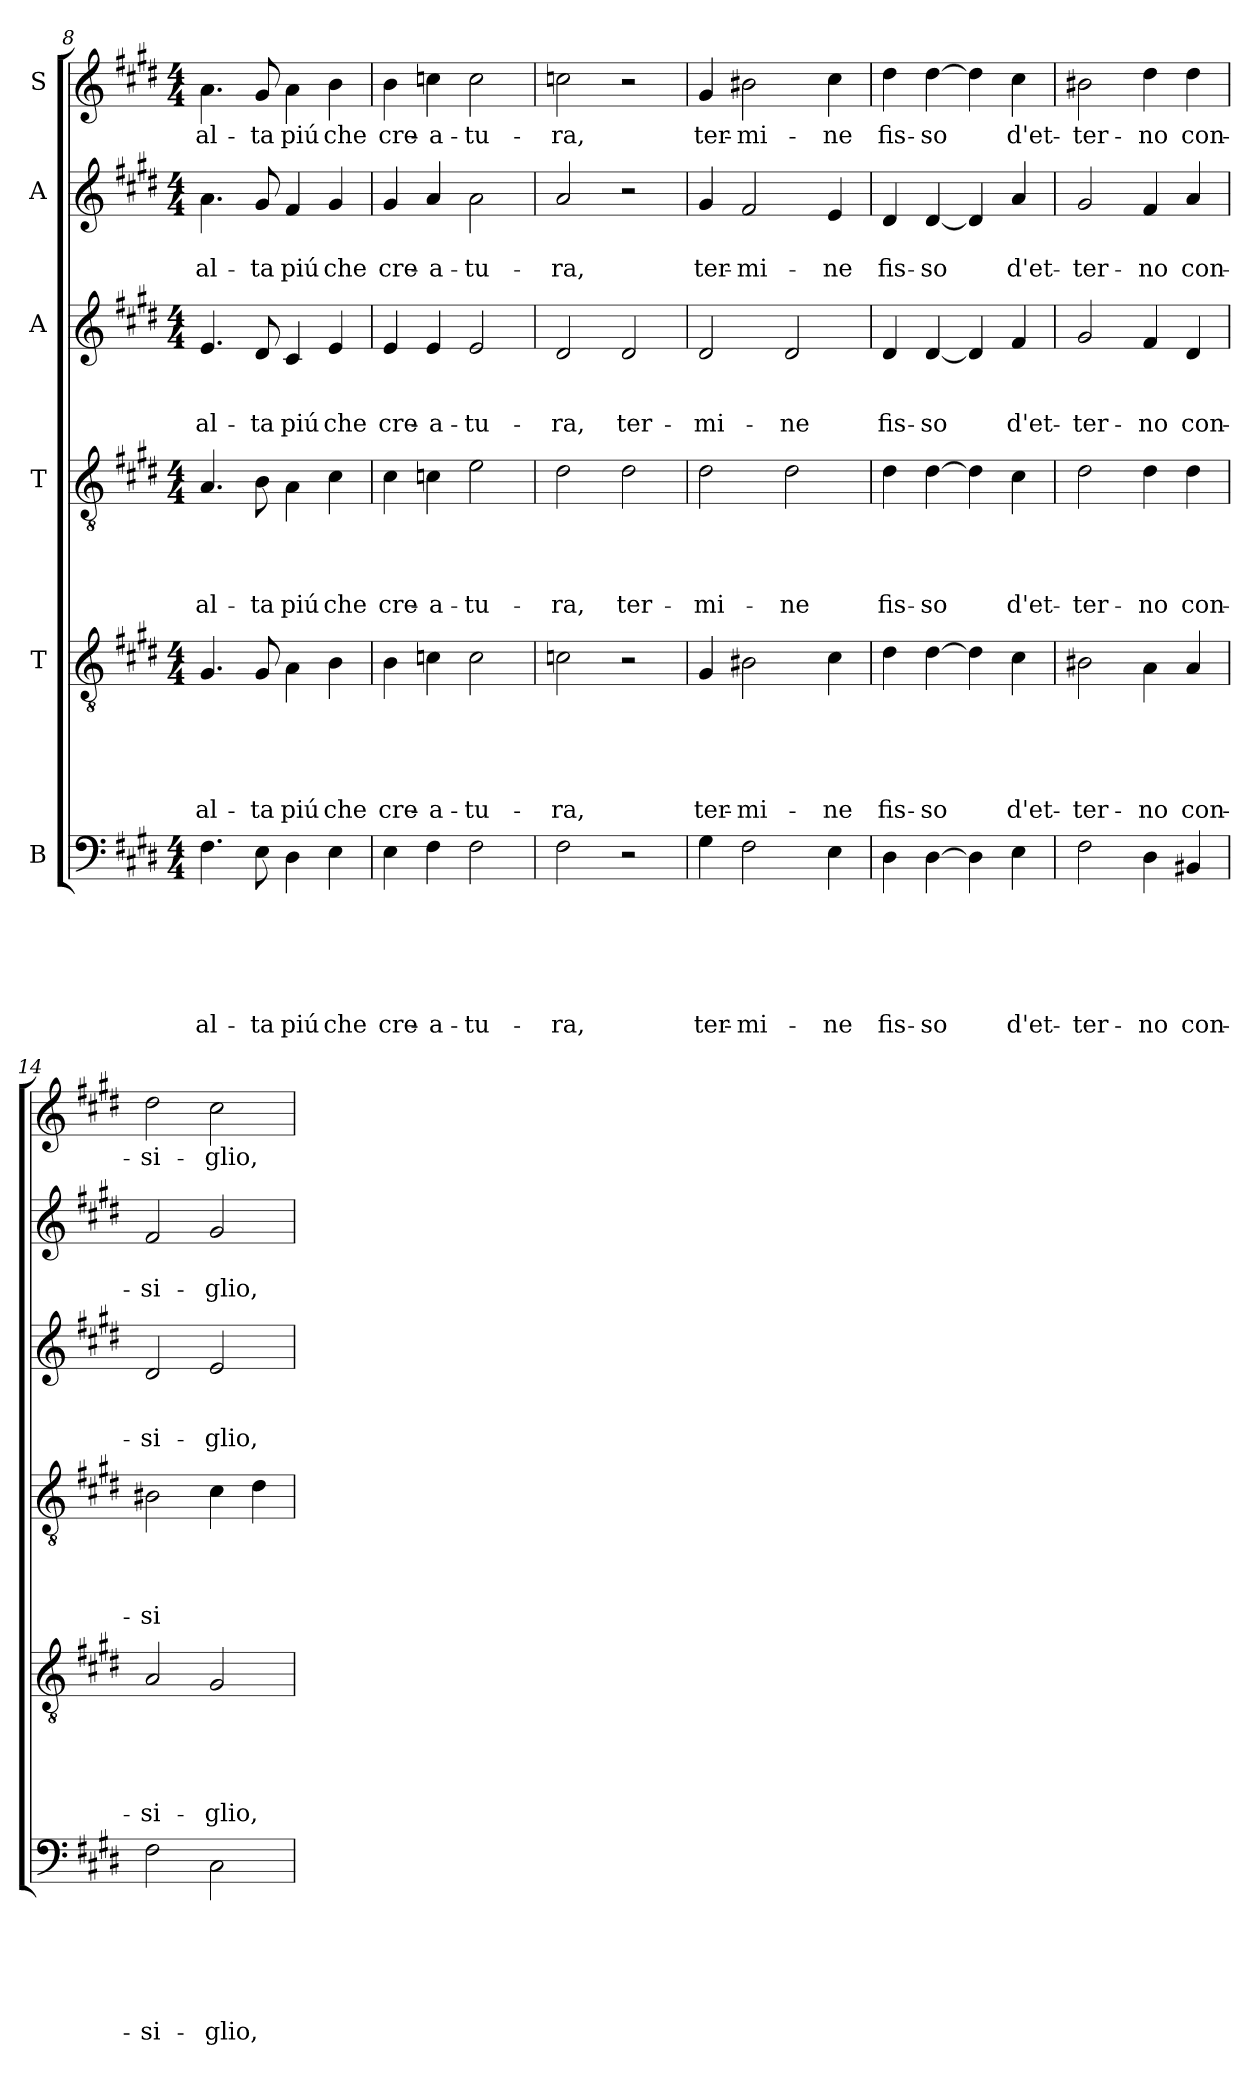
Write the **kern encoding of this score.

**kern	**text	**text	**text	**text	**text	**text	**kern	**text	**text	**text	**text	**text	**kern	**text	**text	**text	**text	**kern	**text	**text	**text	**kern	**text	**text	**kern	**text
*part6	*part6	*part6	*part6	*part6	*part6	*part6	*part5	*part5	*part5	*part5	*part5	*part5	*part4	*part4	*part4	*part4	*part4	*part3	*part3	*part3	*part3	*part2	*part2	*part2	*part1	*part1
*staff6	*staff6	*staff6	*staff6	*staff6	*staff6	*staff6	*staff5	*staff5	*staff5	*staff5	*staff5	*staff5	*staff4	*staff4	*staff4	*staff4	*staff4	*staff3	*staff3	*staff3	*staff3	*staff2	*staff2	*staff2	*staff1	*staff1
*I"B	*	*	*	*	*	*	*I"T	*	*	*	*	*	*I"T	*	*	*	*	*I"A	*	*	*	*I"A	*	*	*I"S	*
*clefF4	*	*	*	*	*	*	*clefGv2	*	*	*	*	*	*clefGv2	*	*	*	*	*clefG2	*	*	*	*clefG2	*	*	*clefG2	*
*k[f#c#g#d#]	*	*	*	*	*	*	*k[f#c#g#d#]	*	*	*	*	*	*k[f#c#g#d#]	*	*	*	*	*k[f#c#g#d#]	*	*	*	*k[f#c#g#d#]	*	*	*k[f#c#g#d#]	*
*E:	*	*	*	*	*	*	*E:	*	*	*	*	*	*E:	*	*	*	*	*E:	*	*	*	*E:	*	*	*E:	*
*M4/4	*	*	*	*	*	*	*M4/4	*	*	*	*	*	*M4/4	*	*	*	*	*M4/4	*	*	*	*M4/4	*	*	*M4/4	*
=8	=8	=8	=8	=8	=8	=8	=8	=8	=8	=8	=8	=8	=8	=8	=8	=8	=8	=8	=8	=8	=8	=8	=8	=8	=8	=8
!	!	!	!	!	!	!LO:LY:b:rj	!	!	!	!	!	!LO:LY:b:rj	!	!	!	!	!LO:LY:b:rj	!	!	!	!LO:LY:b:rj	!	!	!LO:LY:b:rj	!	!LO:LY:b:rj
4.F#\	.	.	.	.	.	al-	4.G#/	.	.	.	.	al-	4.A/	.	.	.	al-	4.e/	.	.	al-	4.a\	.	al-	4.a\	al-
!	!	!	!	!	!	!LO:LY:b:rj	!	!	!	!	!	!LO:LY:b:rj	!	!	!	!	!LO:LY:b:rj	!	!	!	!LO:LY:b:rj	!	!	!LO:LY:b:rj	!	!LO:LY:b:rj
8E\	.	.	.	.	.	-ta	8G#/	.	.	.	.	-ta	8B\	.	.	.	-ta	8d#/	.	.	-ta	8g#/	.	-ta	8g#/	-ta
!	!	!	!	!	!	!LO:LY:b	!	!	!	!	!	!LO:LY:b	!	!	!	!	!LO:LY:b	!	!	!	!LO:LY:b	!	!	!LO:LY:b	!	!LO:LY:b
4D#\	.	.	.	.	.	piú	4A\	.	.	.	.	piú	4A\	.	.	.	piú	4c#/	.	.	piú	4f#/	.	piú	4a\	piú
!	!	!	!	!	!	!LO:LY:b	!	!	!	!	!	!LO:LY:b	!	!	!	!	!LO:LY:b	!	!	!	!LO:LY:b	!	!	!LO:LY:b	!	!LO:LY:b
4E\	.	.	.	.	.	che	4B\	.	.	.	.	che	4c#\	.	.	.	che	4e/	.	.	che	4g#/	.	che	4b\	che
=9	=9	=9	=9	=9	=9	=9	=9	=9	=9	=9	=9	=9	=9	=9	=9	=9	=9	=9	=9	=9	=9	=9	=9	=9	=9	=9
!	!	!	!	!	!	!LO:LY:b	!	!	!	!	!	!LO:LY:b	!	!	!	!	!LO:LY:b	!	!	!	!LO:LY:b	!	!	!LO:LY:b	!	!LO:LY:b
4E\	.	.	.	.	.	cre-	4B\	.	.	.	.	cre-	4c#\	.	.	.	cre-	4e/	.	.	cre-	4g#/	.	cre-	4b\	cre-
!	!	!	!	!	!	!LO:LY:b:rj	!	!	!	!	!	!LO:LY:b:rj	!	!	!	!	!LO:LY:b:rj	!	!	!	!LO:LY:b:rj	!	!	!LO:LY:b:rj	!	!LO:LY:b:rj
4F#\	.	.	.	.	.	-a-	4cn\	.	.	.	.	-a-	4cn\	.	.	.	-a-	4e/	.	.	-a-	4a/	.	-a-	4ccn\	-a-
!	!	!	!	!	!	!LO:LY:b	!	!	!	!	!	!LO:LY:b	!	!	!	!	!LO:LY:b	!	!	!	!LO:LY:b	!	!	!LO:LY:b	!	!LO:LY:b
2F#\	.	.	.	.	.	-tu-	2c\	.	.	.	.	-tu-	2e\	.	.	.	-tu-	2e/	.	.	-tu-	2a\	.	-tu-	2cc\	-tu-
=10	=10	=10	=10	=10	=10	=10	=10	=10	=10	=10	=10	=10	=10	=10	=10	=10	=10	=10	=10	=10	=10	=10	=10	=10	=10	=10
!	!	!	!	!	!	!LO:LY:b	!	!	!	!	!	!LO:LY:b	!	!	!	!	!LO:LY:b	!	!	!	!LO:LY:b	!	!	!LO:LY:b	!	!LO:LY:b
2F#\	.	.	.	.	.	-ra,	2cn\	.	.	.	.	-ra,	2d#\	.	.	.	-ra,	2d#/	.	.	-ra,	2a/	.	-ra,	2ccn\	-ra,
!	!	!	!	!	!	!	!	!	!	!	!	!	!	!	!	!	!LO:LY:b	!	!	!	!LO:LY:b	!	!	!	!	!
2r	.	.	.	.	.	.	2r	.	.	.	.	.	2d#\	.	.	.	ter-	2d#/	.	.	ter-	2r	.	.	2r	.
!!LO:PB:g=z
=11	=11	=11	=11	=11	=11	=11	=11	=11	=11	=11	=11	=11	=11	=11	=11	=11	=11	=11	=11	=11	=11	=11	=11	=11	=11	=11
!	!	!	!	!	!	!LO:LY:b	!	!	!	!	!	!LO:LY:b	!	!	!	!	!LO:LY:b	!	!	!	!LO:LY:b	!	!	!LO:LY:b	!	!LO:LY:b
4G#\	.	.	.	.	.	ter-	4G#/	.	.	.	.	ter-	2d#\	.	.	.	-mi-	2d#/	.	.	-mi-	4g#/	.	ter-	4g#/	ter-
!	!	!	!	!	!	!LO:LY:b	!	!	!	!	!	!LO:LY:b	!	!	!	!	!	!	!	!	!	!	!	!LO:LY:b	!	!LO:LY:b
2F#\	.	.	.	.	.	-mi-	2B#X\	.	.	.	.	-mi-	.	.	.	.	.	.	.	.	.	2f#/	.	-mi-	2b#X\	-mi-
!	!	!	!	!	!	!	!	!	!	!	!	!	!	!	!	!	!LO:LY:b	!	!	!	!LO:LY:b	!	!	!	!	!
.	.	.	.	.	.	.	.	.	.	.	.	.	2d#\	.	.	.	-ne	2d#/	.	.	-ne	.	.	.	.	.
!	!	!	!	!	!	!LO:LY:b	!	!	!	!	!	!LO:LY:b	!	!	!	!	!	!	!	!	!	!	!	!LO:LY:b	!	!LO:LY:b
4E\	.	.	.	.	.	-ne	4c#\	.	.	.	.	-ne	.	.	.	.	.	.	.	.	.	4e/	.	-ne	4cc#\	-ne
=12	=12	=12	=12	=12	=12	=12	=12	=12	=12	=12	=12	=12	=12	=12	=12	=12	=12	=12	=12	=12	=12	=12	=12	=12	=12	=12
!	!	!	!	!	!	!LO:LY:b	!	!	!	!	!	!LO:LY:b	!	!	!	!	!LO:LY:b	!	!	!	!LO:LY:b	!	!	!LO:LY:b	!	!LO:LY:b
4D#\	.	.	.	.	.	fis-	4d#\	.	.	.	.	fis-	4d#\	.	.	.	fis-	4d#/	.	.	fis-	4d#/	.	fis-	4dd#\	fis-
!	!	!	!	!	!	!LO:LY:b	!	!	!	!	!	!LO:LY:b	!	!	!	!	!LO:LY:b	!	!	!	!LO:LY:b	!	!	!LO:LY:b	!	!LO:LY:b
[>4D#\	.	.	.	.	.	-so	[>4d#\	.	.	.	.	-so	[>4d#\	.	.	.	-so	[<4d#/	.	.	-so	[<4d#/	.	-so	[>4dd#\	-so
4D#\]	.	.	.	.	.	.	4d#\]	.	.	.	.	.	4d#\]	.	.	.	.	4d#/]	.	.	.	4d#/]	.	.	4dd#\]	.
!	!	!	!	!	!	!LO:LY:b	!	!	!	!	!	!LO:LY:b	!	!	!	!	!LO:LY:b	!	!	!	!LO:LY:b	!	!	!LO:LY:b	!	!LO:LY:b
4E\	.	.	.	.	.	d'et-	4c#\	.	.	.	.	d'et-	4c#\	.	.	.	d'et-	4f#/	.	.	d'et-	4a/	.	d'et-	4cc#\	d'et-
=13	=13	=13	=13	=13	=13	=13	=13	=13	=13	=13	=13	=13	=13	=13	=13	=13	=13	=13	=13	=13	=13	=13	=13	=13	=13	=13
!	!	!	!	!	!	!LO:LY:b	!	!	!	!	!	!LO:LY:b	!	!	!	!	!LO:LY:b	!	!	!	!LO:LY:b	!	!	!LO:LY:b	!	!LO:LY:b
2F#\	.	.	.	.	.	-ter-	2B#X\	.	.	.	.	-ter-	2d#\	.	.	.	-ter-	2g#/	.	.	-ter-	2g#/	.	-ter-	2b#X\	-ter-
!	!	!	!	!	!	!LO:LY:b	!	!	!	!	!	!LO:LY:b	!	!	!	!	!LO:LY:b	!	!	!	!LO:LY:b	!	!	!LO:LY:b	!	!LO:LY:b
4D#\	.	.	.	.	.	-no	4A\	.	.	.	.	-no	4d#\	.	.	.	-no	4f#/	.	.	-no	4f#/	.	-no	4dd#\	-no
!	!	!	!	!	!	!LO:LY:b	!	!	!	!	!	!LO:LY:b	!	!	!	!	!LO:LY:b	!	!	!	!LO:LY:b	!	!	!LO:LY:b	!	!LO:LY:b
4BB#X/	.	.	.	.	.	con-	4A/	.	.	.	.	con-	4d#\	.	.	.	con-	4d#/	.	.	con-	4a/	.	con-	4dd#\	con-
=14	=14	=14	=14	=14	=14	=14	=14	=14	=14	=14	=14	=14	=14	=14	=14	=14	=14	=14	=14	=14	=14	=14	=14	=14	=14	=14
!	!	!	!	!	!	!LO:LY:b:rj	!	!	!	!	!	!LO:LY:b:rj	!	!	!	!	!LO:LY:b	!	!	!	!LO:LY:b:rj	!	!	!LO:LY:b:rj	!	!LO:LY:b:rj
2F#\	.	.	.	.	.	-si-	2A/	.	.	.	.	-si-	2B#X\	.	.	.	-si	2d#/	.	.	-si-	2f#/	.	-si-	2dd#\	-si-
!	!	!	!	!	!	!LO:LY:b	!	!	!	!	!	!LO:LY:b	!	!	!	!	!	!	!	!	!LO:LY:b	!	!	!LO:LY:b	!	!LO:LY:b
2C#\	.	.	.	.	.	-glio,	2G#/	.	.	.	.	-glio,	4c#\	.	.	.	.	2e/	.	.	-glio,	2g#/	.	-glio,	2cc#\	-glio,
.	.	.	.	.	.	.	.	.	.	.	.	.	4d#\	.	.	.	.	.	.	.	.	.	.	.	.	.
=	=	=	=	=	=	=	=	=	=	=	=	=	=	=	=	=	=	=	=	=	=	=	=	=	=	=
*-	*-	*-	*-	*-	*-	*-	*-	*-	*-	*-	*-	*-	*-	*-	*-	*-	*-	*-	*-	*-	*-	*-	*-	*-	*-	*-
